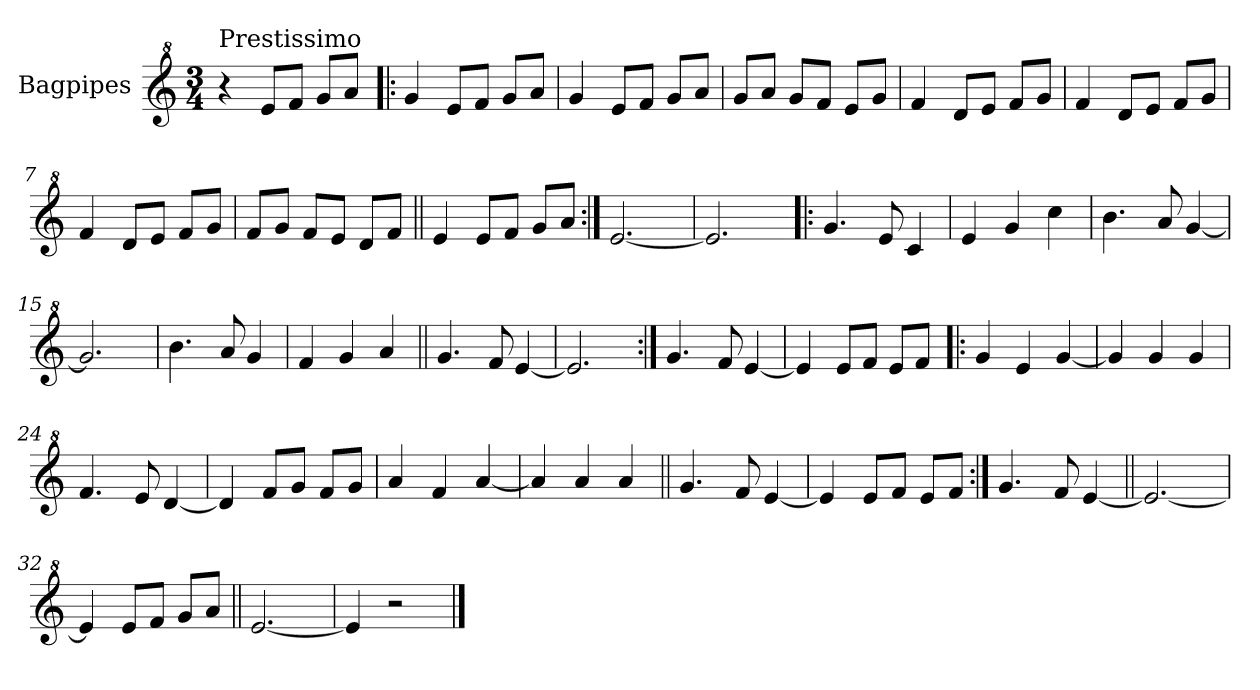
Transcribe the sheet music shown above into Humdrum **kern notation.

**kern
*part1
*staff1
*I"Bagpipes
*I'Bag
*clefG^2
*k[]
*C:
*M3/4
=1
!LO:TX:a:t=Prestissimo
4r
8ee/L
8ff/J
8gg/L
8aa/J
=2!|:
4gg/
8ee/L
8ff/J
8gg/L
8aa/J
=3
4gg/
8ee/L
8ff/J
8gg/L
8aa/J
=4
8gg/L
8aa/J
8gg/L
8ff/J
8ee/L
8gg/J
=5
4ff/
8dd/L
8ee/J
8ff/L
8gg/J
=6
4ff/
8dd/L
8ee/J
8ff/L
8gg/J
=7
4ff/
8dd/L
8ee/J
8ff/L
8gg/J
=8
8ff/L
8gg/J
8ff/L
8ee/J
8dd/L
8ff/J
!!LO:LB:g=z
=9||
4ee/
8ee/L
8ff/J
8gg/L
8aa/J
=10:|!
[2.ee/
=11
2.ee/]
=12!|:
4.gg/
8ee/
4cc/
=13
4ee/
4gg/
4ccc\
=14
4.bb\
8aa/
[4gg/
=15
2.gg/]
=16
4.bb\
8aa/
4gg/
=17
4ff/
4gg/
4aa/
=18||
4.gg/
8ff/
[4ee/
=19
2.ee/]
=20:|!
4.gg/
8ff/
[4ee/
!!LO:LB:g=z
=21
4ee/]
8ee/L
8ff/J
8ee/L
8ff/J
=22!|:
4gg/
4ee/
[4gg/
=23
4gg/]
4gg/
4gg/
=24
4.ff/
8ee/
[4dd/
=25
4dd/]
8ff/L
8gg/J
8ff/L
8gg/J
=26
4aa/
4ff/
[4aa/
=27
4aa/]
4aa/
4aa/
=28||
4.gg/
8ff/
[4ee/
=29
4ee/]
8ee/L
8ff/J
8ee/L
8ff/J
=30:|!
4.gg/
8ff/
[4ee/
=31||
2.ee/_
!!LO:LB:g=z
=32
4ee/]
8ee/L
8ff/J
8gg/L
8aa/J
=33||
[2.ee/
=34
4ee/]
2r
==
*-
